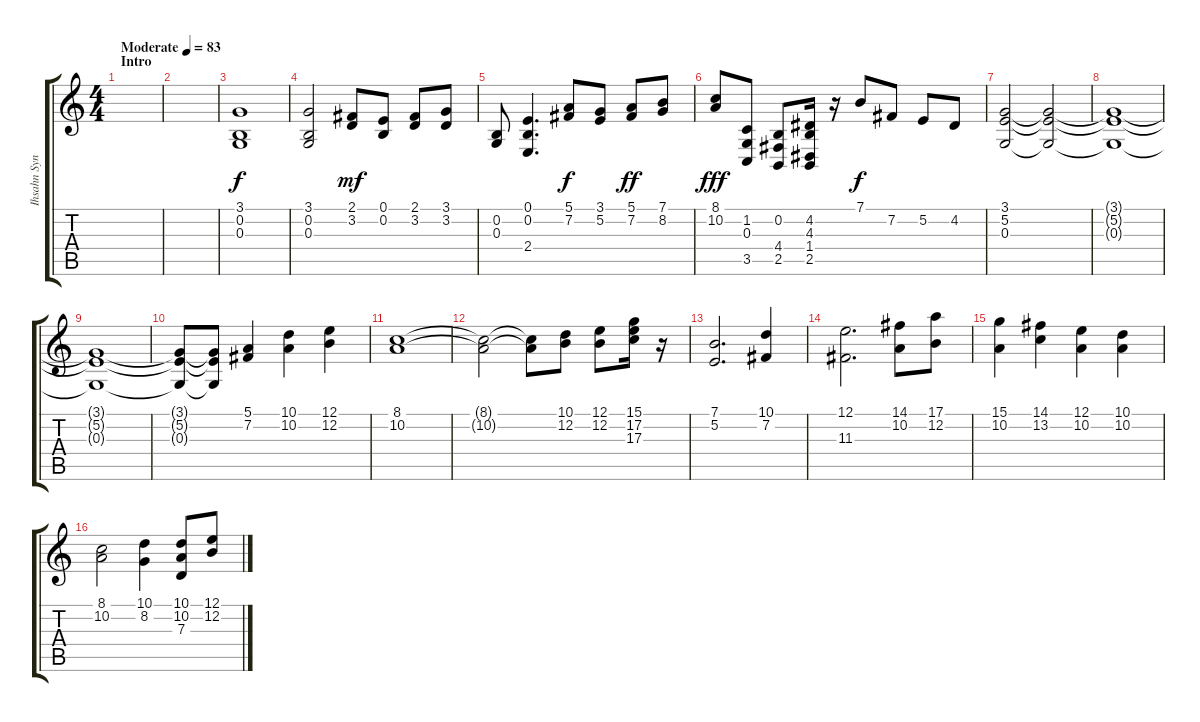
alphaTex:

\track ("Ihsahn Synth" "Ihsahn Syn") {instrument stringensemble1}
\staff {score tabs}
\tuning (E4 B3 G3 D3 A2 E2) {hide}
\ts (4 4)
\section ("" "Intro")
\tempo (83 "Moderate")
\clef g2
\ks c
|
|
(3.1 0.2 0.3).1{volume 10} |
(3.1 0.2 0.3).2{volume 14} (2.1 3.2).8{dy mf} (0.1 0.2).8 (2.1 3.2).8 (3.1 3.2).8 |
(0.2 0.3).8 (0.1 0.2 2.4).4{d} (5.1 7.2).8{dy f} (3.1 5.2).8 (5.1 7.2).8{dy ff} (7.1 8.2).8 |
(8.1 10.2).8{dy fff} (1.2 0.3 3.5).8 (0.2 4.4 2.5).8 (4.2 4.3 1.4 2.5).16 r.16 7.1.8{dy f} 7.2.8 5.2.8 4.2.8 |
(3.1 5.2 0.3).2{volume 9} (3.1{t} 5.2{t} 0.3{t}).2{volume 14} |
(3.1{t} 5.2{t} 0.3{t}).1 |
(3.1{t} 5.2{t} 0.3{t}).1 |
(3.1{t} 5.2{t} 0.3{t}).8 (3.1{t} 5.2{t} 0.3{t}).8 (5.1 7.2).4 (10.1 10.2).4 (12.1 12.2).4 |
(8.1 10.2).1 |
(8.1{t} 10.2{t}).2 (8.1{t} 10.2{t}).8 (10.1 12.2).8 (12.1 12.2).8 (15.1 17.2 17.3).16 r.16{volume 6} |
(7.1 5.2).2{d volume 11} (10.1 7.2).4 |
(12.1 11.3).2{d} (14.1 10.2).8 (17.1 12.2).8 |
(15.1 10.2).4 (14.1 13.2).4 (12.1 10.2).4 (10.1 10.2).4 |
(8.1 10.2).2 (10.1 8.2).4 (10.1 10.2 7.3).8 (12.1 12.2).8{volume 9}
